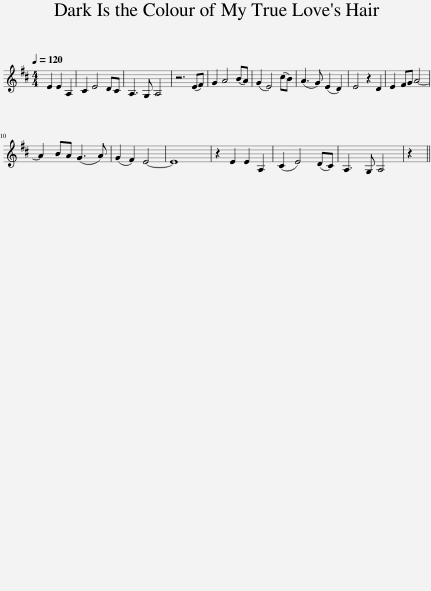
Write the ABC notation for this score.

X:1
L:1/8
Q:1/4=120
M:4/4
I:linebreak $
K:D
V:1 treble
V:1
 E2 E2 A,2 | C2 E4 DC | A,3 G, A,4 | z6 (EF) | G2 A4 (BA) | %5
 (G2 E4) (cB) | (A3 G) (E2 D2) | E4 z2 D2 | E2 FG A4- |$ A2 BA (G3 A) | %10
 (G2 F2) E4- | E8 | z2 E2 E2 A,2 | (C2 E4) (DC) | A,3 G, A,4 | %15
 z2 || %16
